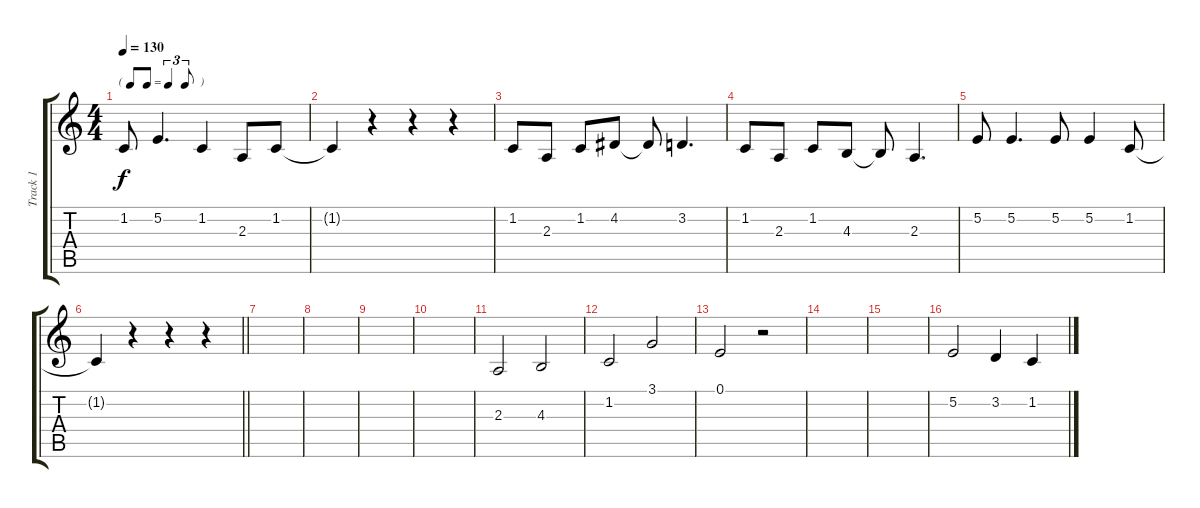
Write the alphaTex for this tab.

\track ("Track 1" "Track 1") {instrument tenorsax}
\staff {score tabs}
\tuning (E4 B3 G3 D3 A2 E2) {hide}
\ts (4 4)
\tf triplet8th
\tempo 130
\clef g2
\ks c
1.2.8{dy f} 5.2.4{d} 1.2.4 2.3.8 1.2.8 |
1.2{t}.4 r.4 r.4 r.4 |
1.2.8 2.3.8 1.2.8 4.2.8 4.2{t}.8 3.2.4{d} |
1.2.8 2.3.8 1.2.8 4.3.8 4.3{t}.8 2.3.4{d} |
5.2.8 5.2.4{d} 5.2.8 5.2.4 1.2.8 |
\barLineRight lightlight
1.2{t}.4 r.4 r.4 r.4 |
|
|
|
|
2.3.2 4.3.2 |
1.2.2 3.1.2 |
0.1.2 r.2 |
|
|
5.2.2 3.2.4 1.2.4
